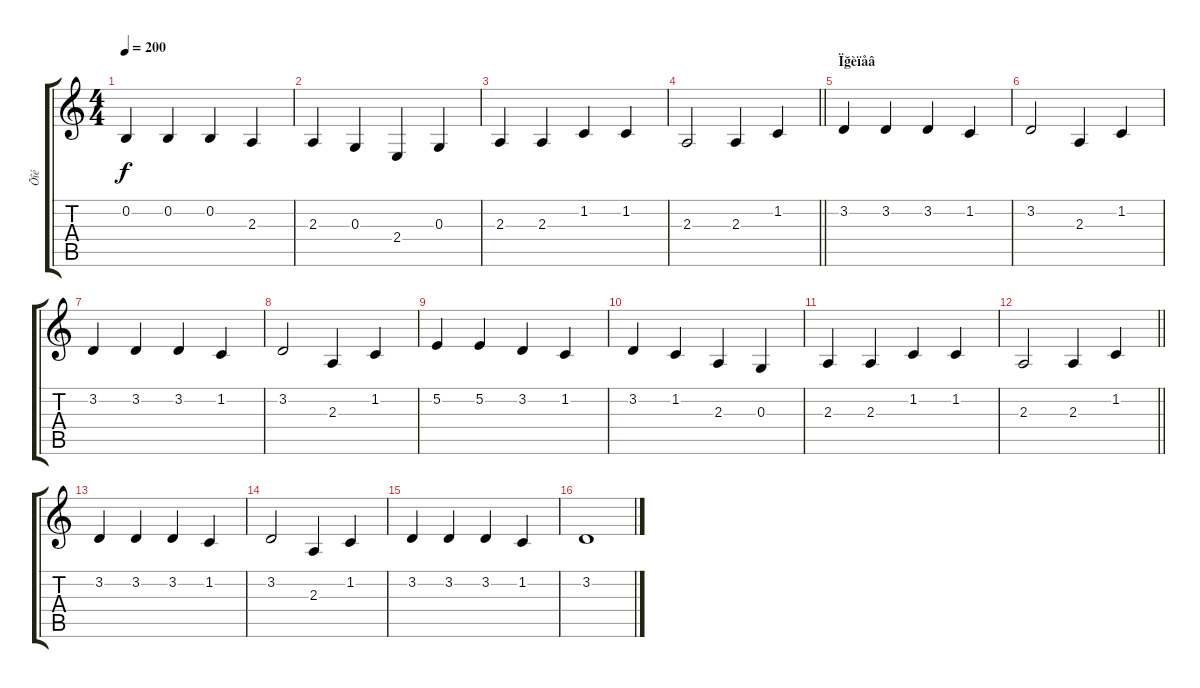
\track ("Õîé" "Õîé") {instrument cello}
\staff {score tabs}
\tuning (E4 B3 G3 D3 A2 E2) {hide}
\ts (4 4)
\tempo 200
\clef g2
\ks c
0.2.4{dy f} 0.2.4 0.2.4 2.3.4 |
2.3.4 0.3.4 2.4.4 0.3.4 |
2.3.4 2.3.4 1.2.4 1.2.4 |
\barLineRight lightlight
2.3.2 2.3.4 1.2.4 |
\section ("" "Ïğèïåâ")
3.2.4 3.2.4 3.2.4 1.2.4 |
3.2.2 2.3.4 1.2.4 |
3.2.4 3.2.4 3.2.4 1.2.4 |
3.2.2 2.3.4 1.2.4 |
5.2.4 5.2.4 3.2.4 1.2.4 |
3.2.4 1.2.4 2.3.4 0.3.4 |
2.3.4 2.3.4 1.2.4 1.2.4 |
\barLineRight lightlight
2.3.2 2.3.4 1.2.4 |
3.2.4 3.2.4 3.2.4 1.2.4 |
3.2.2 2.3.4 1.2.4 |
3.2.4 3.2.4 3.2.4 1.2.4 |
3.2.1
